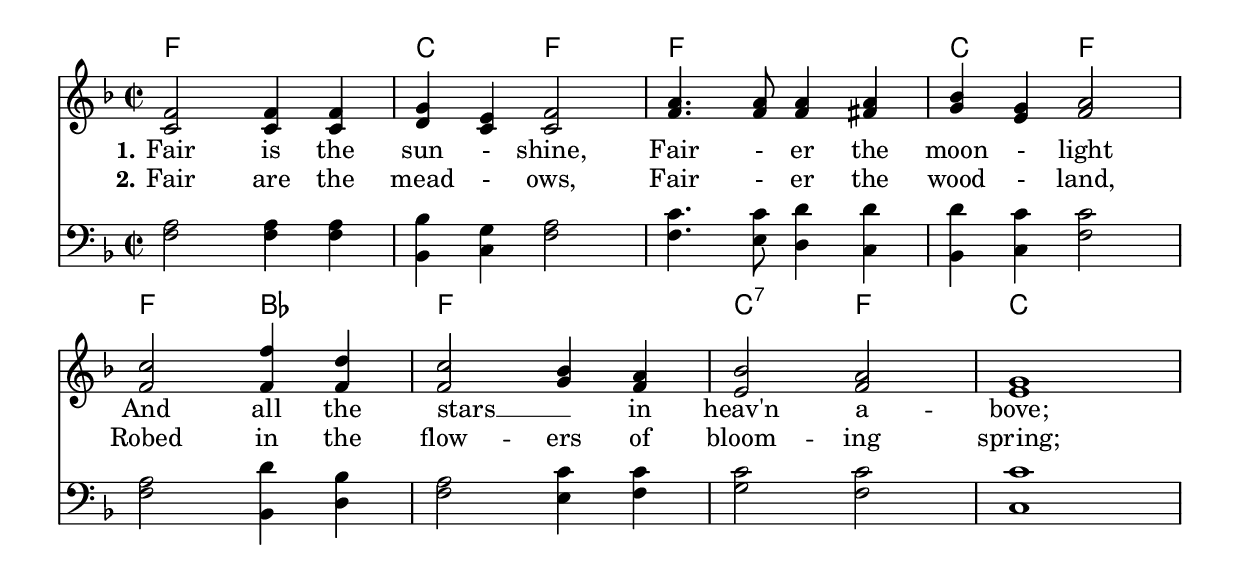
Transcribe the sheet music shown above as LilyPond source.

%% DO NOT EDIT this file manually; it was automatically
%% generated from the LilyPond Snippet Repository
%% (http://lsr.di.unimi.it).
%%
%% Make any changes in the LSR itself, or in
%% `Documentation/snippets/new/`, then run
%% `scripts/auxiliar/makelsr.pl`.
%%
%% This file is in the public domain.

\version "2.24.0"

\header {
  lsrtags = "headword"

  texidoc = "
.
"

  doctitle = "Chords headword"
} % begin verbatim


\header { tagline = ##f }

theChords = \chordmode {
  \time 2/2
  f1 | c2 f2 | f1 | c2 f2| %\break
  f2 bes2 | f1 | c2:7 f | c1 | \break
}

verseOne = \lyricmode {
  \set stanza = #"1."
  Fair is the sun - shine,
  Fair - er the moon - light
  And all the stars __ _  in heav'n a -- bove;
}

verseTwo = \lyricmode {
  \set stanza = #"2."
  Fair are the mead - ows,
  Fair - er the wood - land,
  Robed in the flow -- ers of bloom -- ing spring;
}

Soprano = {
  \time 2/2
  \key f \major
  \stemUp
  f'2 f'4 f' | g'4 e' f'2 | a'4. a'8 a'4 a' | bes'4 g' a'2 |
  c''2 f''4 d'' |  c''2  bes'4  a' | bes'2 a' | g'1 |
}

Alto = {
  \key f \major
  c'2 c'4 c' | d'4 c' c'2 | f'4. f'8 f'4 fis' | g'4 e' f'2 |
  f'2 f'4 f' |  f'2  g'4  f' | e'2 f' | e'1 |
}

Tenor = {
  \key f \major
  \stemDown
  a2 a4 a | bes4 g a2  | c'4. c'8 d'4 d' | d'4 c' c'2 |
  a2 d'4 bes | a2 c'4 c' | c'2 c'  | c'1 |
}

Bass = {
  \key f \major
  f2 f4 f | bes,4 c  f2 | f4. e8 d4 c | bes,4 c f2 |
  f2 bes,4 d | f2 e4 f | g2 f | c1 |
}


\score {
  <<
    \new ChordNames { \theChords }
    \context Staff = upper {
      \context Voice = sop {
        <<
          \Soprano
          \Alto
        >>
      }
    }
    \context Lyrics = "LyrOne" \lyricsto "sop" { \verseOne }
    \context Lyrics = "LyrTwo" \lyricsto "sop" { \verseTwo }
    \context Staff = lower {
      \new Voice {
        \clef bass
        \accidentalStyle modern-cautionary
        <<
          \Tenor
          \Bass
        >>
      }
    }
  >>

  \layout {
    indent = 0
    \context {
      \Score
      \remove "Bar_number_engraver"
    }
    \context {
      \Voice
      \override StanzaNumber.padding = #1.8
    }
  }
}
